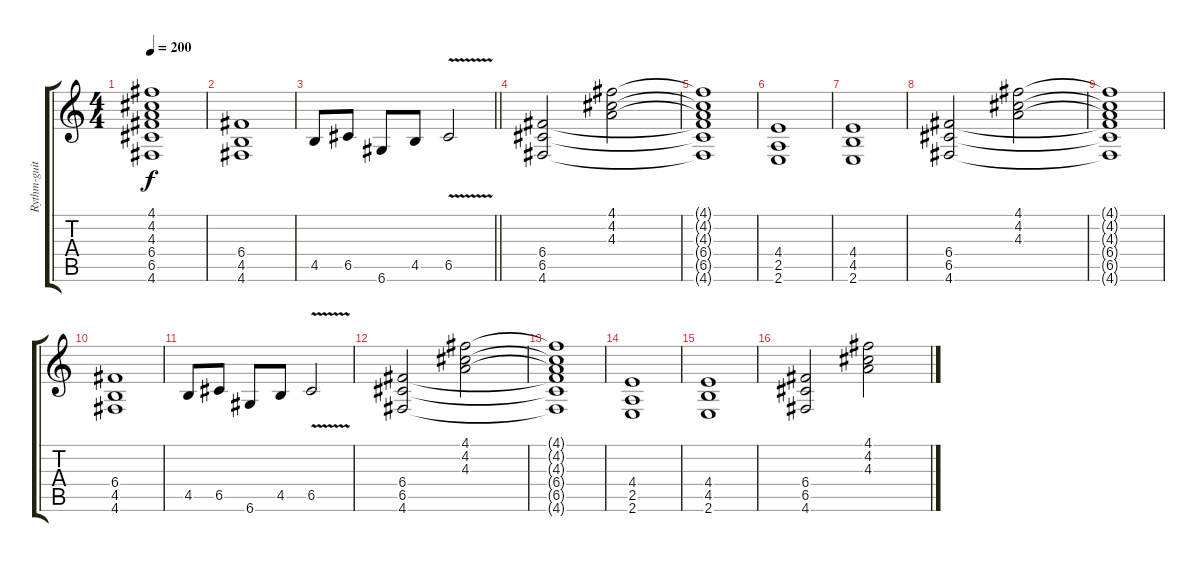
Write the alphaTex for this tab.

\track ("Rythm-guitar" "Rythm-guit") {instrument distortionguitar}
\staff {score tabs}
\tuning (D4 A3 F3 C3 G2 D2) {hide}
\ts (4 4)
\tempo 200
\clef g2
\ks c
(4.1{t} 4.2{t} 4.3{t} 6.4{t} 6.5{t} 4.6{t}).1{dy f} |
(6.4 4.5 4.6).1 |
\barLineRight lightlight
4.5.8 6.5.8 6.6.8 4.5.8 6.5{v}.2 |
(6.4 6.5 4.6).2 (4.1 4.2 4.3).2 |
(4.1{t} 4.2{t} 4.3{t} 6.4{t} 6.5{t} 4.6{t}).1 |
(4.4 2.5 2.6).1 |
(4.4 4.5 2.6).1 |
(6.4 6.5 4.6).2 (4.1 4.2 4.3).2 |
(4.1{t} 4.2{t} 4.3{t} 6.4{t} 6.5{t} 4.6{t}).1 |
(6.4 4.5 4.6).1 |
4.5.8 6.5.8 6.6.8 4.5.8 6.5{v}.2 |
(6.4 6.5 4.6).2 (4.1 4.2 4.3).2 |
(4.1{t} 4.2{t} 4.3{t} 6.4{t} 6.5{t} 4.6{t}).1 |
(4.4 2.5 2.6).1 |
(4.4 4.5 2.6).1 |
(6.4 6.5 4.6).2 (4.1 4.2 4.3).2
